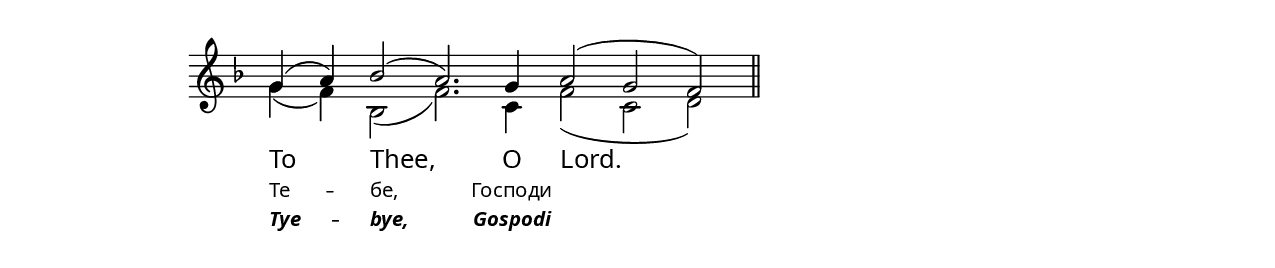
\version "2.24.4"


\paper {
    #(set-paper-size "letter")
    page-breaking = #ly:optimal-breaking
    ragged-last-bottom = ##t
    right-margin = 17\mm
    left-margin = 17\mm
    #(define fonts
        (set-global-fonts
            #:roman "EB Garamond SemiBold"
    ))
}

keyTime = { \key f \major}
cadenzaMeasure = {
  \cadenzaOff
  \partial 1024 s1024
  \cadenzaOn

}

SopMusic    = \relative { 
    \cadenzaOn
    g'4( a) bes2( a2.) g4 a2( g f) \cadenzaMeasure \section
}

BassMusic   = \relative {
    \cadenzaOn
    g'4( f) bes,2( f'2.) c4 f2( c d) \cadenzaMeasure \section
}



VerseOne = \lyricmode {
    To Thee, O Lord.
    }

VerseTwo = \lyricmode {
    \override LyricText.font-size = #'-1
    Те -- бе, Господи
    }
VerseThree = \lyricmode {
    \override LyricText.font-name = #"EB Garamond, Semi-Bold Italic"
    \override LyricText.font-size = #'-1
    Tye -- bye, Gospodi
}


\score {
    \new Staff <<
        \clef "treble"
        \new Voice = "Sop"  { \voiceOne \keyTime \SopMusic}
        \new Voice = "Bass" { \voiceTwo \BassMusic }
        \new Lyrics \lyricsto "Sop" { \VerseOne }
        \new Lyrics \lyricsto "Sop" { \VerseTwo }
        \new Lyrics \lyricsto "Sop" { \VerseThree }
    >>

    \layout {
        \context {
            \Score
                \omit BarNumber
                \override SpacingSpanner.common-shortest-duration = #(ly:make-moment 1/16)

        }
        \context {
            \Staff
                \remove Time_signature_engraver
        }
        \context {
            \Lyrics
                \override LyricSpace.minimum-distance = #1.0
        }
    }
    \midi {
        \tempo 4 = 180
    }
}





